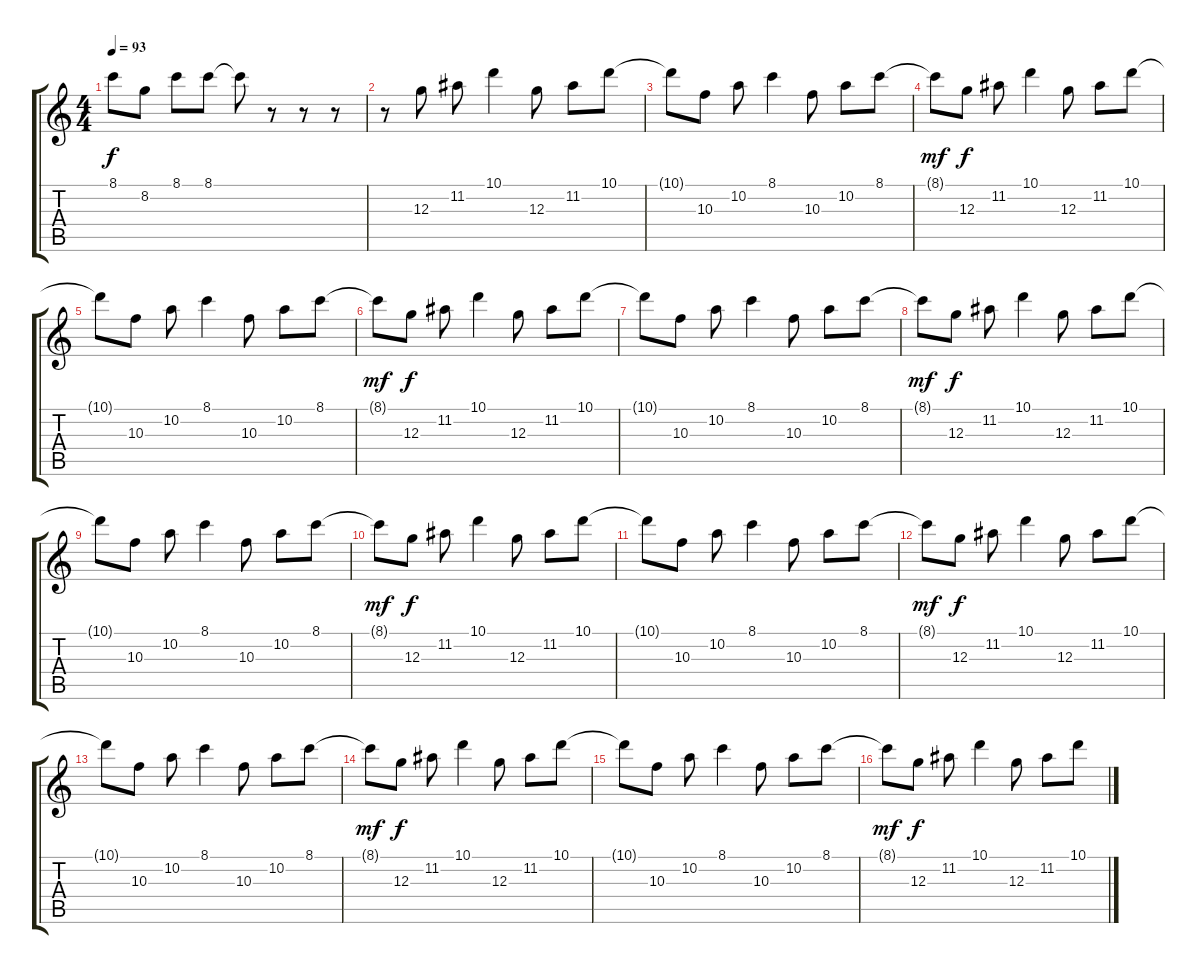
\track "" {instrument acousticguitarsteel}
\staff {score tabs}
\tuning (E4 B3 G3 D3 A2 E2) {hide}
\ts (4 4)
\tempo 93
\clef g2
\ks c
8.1.8{dy f instrument acousticguitarsteel} 8.2.8 8.1.8 8.1.8 8.1{t}.8 r.8 r.8 r.8 |
r.8 12.3.8 11.2.8 10.1.4 12.3.8 11.2.8 10.1.8 |
10.1{t}.8 10.3.8 10.2.8 8.1.4 10.3.8 10.2.8 8.1.8 |
8.1{t}.8{dy mf} 12.3.8{dy f} 11.2.8 10.1.4 12.3.8 11.2.8 10.1.8 |
10.1{t}.8 10.3.8 10.2.8 8.1.4 10.3.8 10.2.8 8.1.8 |
8.1{t}.8{dy mf} 12.3.8{dy f} 11.2.8 10.1.4 12.3.8 11.2.8 10.1.8 |
10.1{t}.8 10.3.8 10.2.8 8.1.4 10.3.8 10.2.8 8.1.8 |
8.1{t}.8{dy mf} 12.3.8{dy f} 11.2.8 10.1.4 12.3.8 11.2.8 10.1.8 |
10.1{t}.8 10.3.8 10.2.8 8.1.4 10.3.8 10.2.8 8.1.8 |
8.1{t}.8{dy mf} 12.3.8{dy f} 11.2.8 10.1.4 12.3.8 11.2.8 10.1.8 |
10.1{t}.8 10.3.8 10.2.8 8.1.4 10.3.8 10.2.8 8.1.8 |
8.1{t}.8{dy mf} 12.3.8{dy f} 11.2.8 10.1.4 12.3.8 11.2.8 10.1.8 |
10.1{t}.8 10.3.8 10.2.8 8.1.4 10.3.8 10.2.8 8.1.8 |
8.1{t}.8{dy mf} 12.3.8{dy f} 11.2.8 10.1.4 12.3.8 11.2.8 10.1.8 |
10.1{t}.8 10.3.8 10.2.8 8.1.4 10.3.8 10.2.8 8.1.8 |
8.1{t}.8{dy mf} 12.3.8{dy f} 11.2.8 10.1.4 12.3.8 11.2.8 10.1.8
